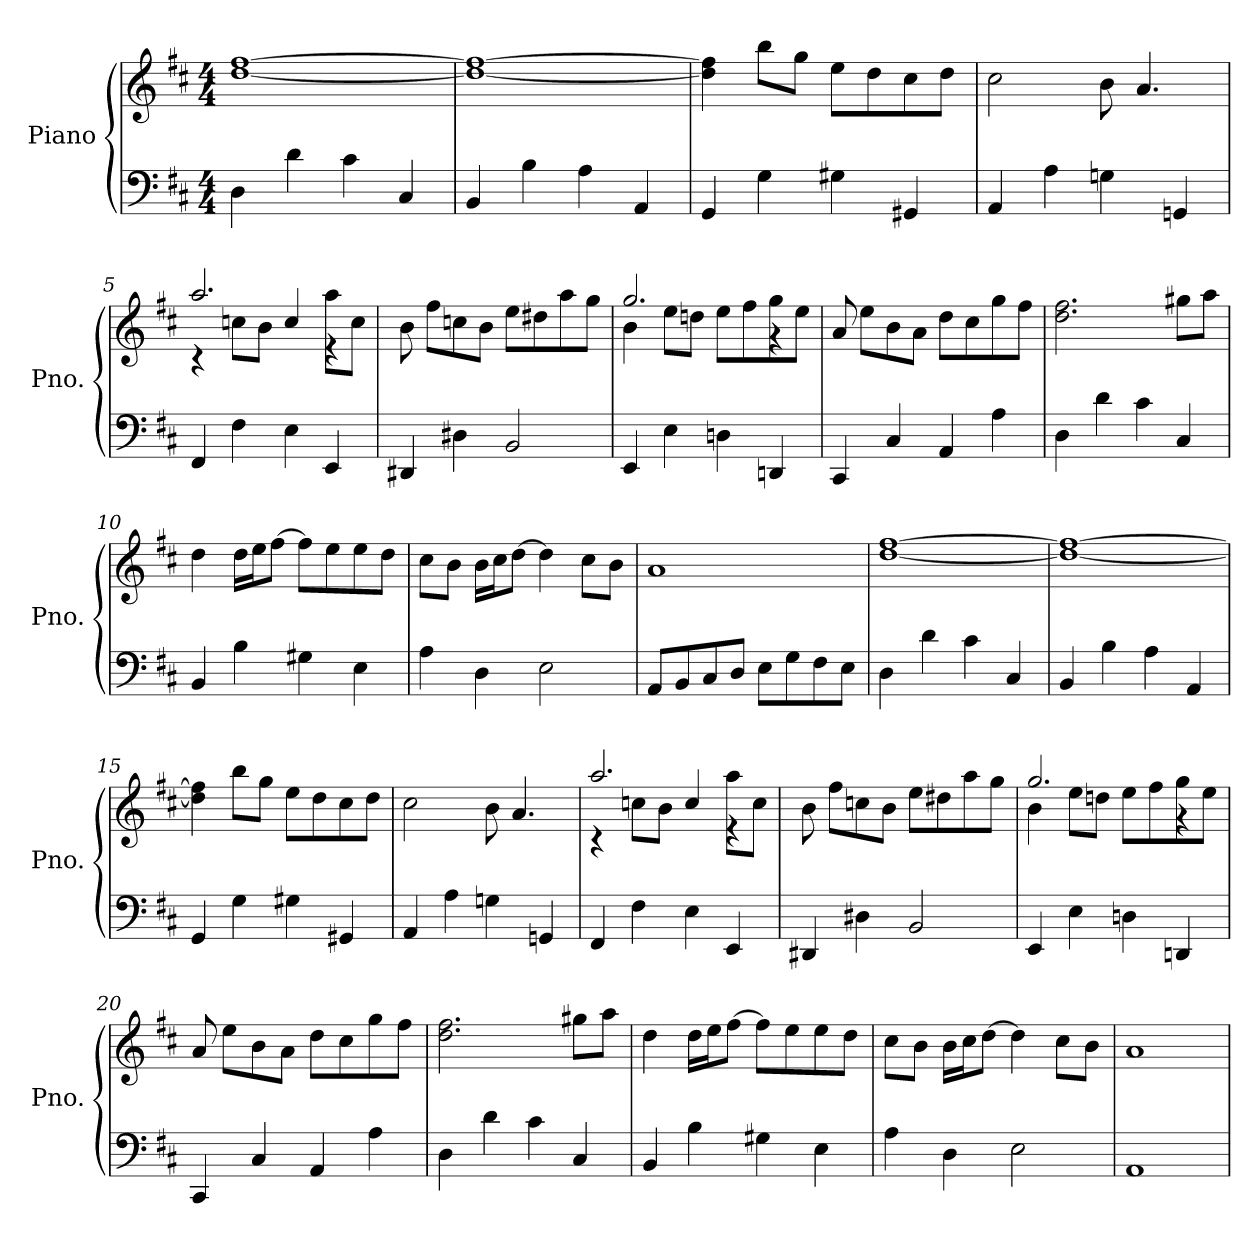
**kern	**kern
*part1	*part1
*staff2	*staff1
*I"Piano	*
*I'Pno.	*
*clefF4	*clefG2
*k[f#c#]	*k[f#c#]
*M4/4	*M4/4
=1	=1
4D\	[1dd [1ff#
4d\	.
4c#\	.
4C#/	.
=2	=2
4BB/	1dd_ 1ff#_
4B\	.
4A\	.
4AA/	.
=3	=3
4GG/	4dd\] 4ff#\]
4G\	8bb\L
.	8gg\J
4G#X\	8ee\L
.	8dd\
4GG#X/	8cc#\
.	8dd\J
=4	=4
4AA/	2cc#\
4A\	.
4Gn\	8b\
.	4.a/
4GGn/	.
=5	=5
*	*^
4FF#/	4rc	2.aa/
4F#\	8ccn\L	.
.	8b\J	.
4E\	4cc/	.
4EE/	8aa\L	4r
.	8cc\J	.
*	*v	*v
=6	=6
4DD#X/	8b\
.	8ff#\L
4D#X\	8ccn\
.	8b\J
2BB/	8ee\L
.	8dd#X\
.	8aa\
.	8gg\J
!!LO:LB:g=z
=7	=7
*	*^
4EE/	4b\	2.gg/
4E\	8ee\L	.
.	8ddn\J	.
4Dn\	8ee\L	.
.	8ff#\	.
4DDn/	8gg\	4r
.	8ee\J	.
*	*v	*v
=8	=8
4CC#/	8a/
.	8ee\L
4C#/	8b\
.	8a\J
4AA/	8dd\L
.	8cc#\
4A\	8gg\
.	8ff#\J
=9	=9
4D\	2.dd\ 2.ff#\
4d\	.
4c#\	.
4C#/	8gg#X\L
.	8aa\J
=10	=10
4BB/	4dd\
4B\	16dd\LL
.	16ee\J
.	[8ff#\J
4G#X\	8ff#\L]
.	8ee\
4E\	8ee\
.	8dd\J
=11	=11
4A\	8cc#\L
.	8b\J
4D\	16b\LL
.	16cc#\J
.	[8dd\J
2E\	4dd\]
.	8cc#\L
.	8b\J
!!LO:LB:g=z
=12	=12
8AA/L	1a
8BB/	.
8C#/	.
8D/J	.
8E\L	.
8G\	.
8F#\	.
8E\J	.
=13	=13
4D\	[1dd [1ff#
4d\	.
4c#\	.
4C#/	.
=14	=14
4BB/	1dd_ 1ff#_
4B\	.
4A\	.
4AA/	.
=15	=15
4GG/	4dd\] 4ff#\]
4G\	8bb\L
.	8gg\J
4G#X\	8ee\L
.	8dd\
4GG#X/	8cc#\
.	8dd\J
=16	=16
4AA/	2cc#\
4A\	.
4Gn\	8b\
.	4.a/
4GGn/	.
=17	=17
*	*^
4FF#/	4rc	2.aa/
4F#\	8ccn\L	.
.	8b\J	.
4E\	4cc/	.
4EE/	8aa\L	4r
.	8cc\J	.
*	*v	*v
!!LO:LB:g=z
=18	=18
4DD#X/	8b\
.	8ff#\L
4D#X\	8ccn\
.	8b\J
2BB/	8ee\L
.	8dd#X\
.	8aa\
.	8gg\J
=19	=19
*	*^
4EE/	4b\	2.gg/
4E\	8ee\L	.
.	8ddn\J	.
4Dn\	8ee\L	.
.	8ff#\	.
4DDn/	8gg\	4r
.	8ee\J	.
*	*v	*v
=20	=20
4CC#/	8a/
.	8ee\L
4C#/	8b\
.	8a\J
4AA/	8dd\L
.	8cc#\
4A\	8gg\
.	8ff#\J
=21	=21
4D\	2.dd\ 2.ff#\
4d\	.
4c#\	.
4C#/	8gg#X\L
.	8aa\J
=22	=22
4BB/	4dd\
4B\	16dd\LL
.	16ee\J
.	[8ff#\J
4G#X\	8ff#\L]
.	8ee\
4E\	8ee\
.	8dd\J
!!LO:LB:g=z
=23	=23
4A\	8cc#\L
.	8b\J
4D\	16b\LL
.	16cc#\J
.	[8dd\J
2E\	4dd\]
.	8cc#\L
.	8b\J
=24	=24
1AA	1a
=	=
*-	*-
